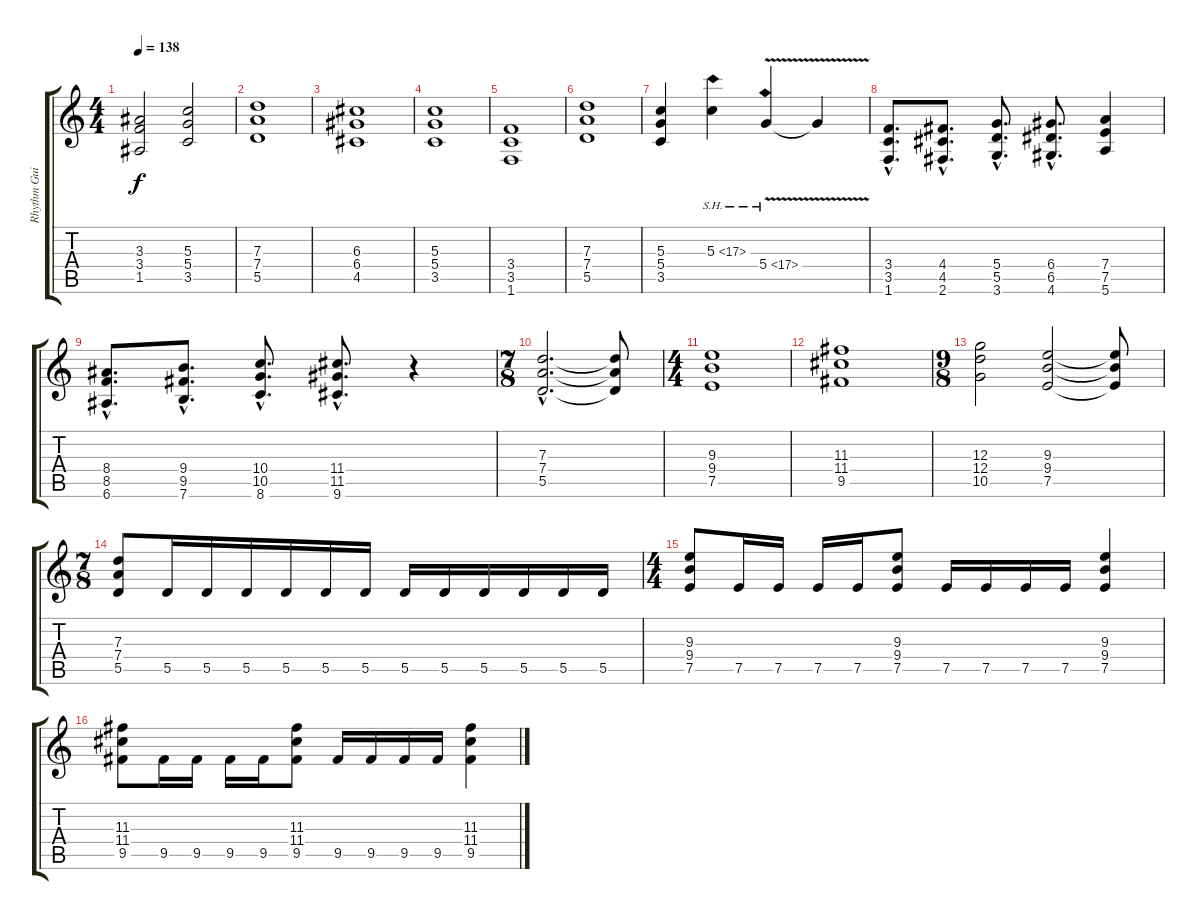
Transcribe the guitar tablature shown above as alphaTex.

\track ("Rhythm Guitar" "Rhythm Gui") {instrument distortionguitar}
\staff {score tabs}
\tuning (E4 B3 G3 D3 A2 E2) {hide}
\ts (4 4)
\tempo 138
\clef g2
\ks c
(3.3 3.4 1.5).2{dy f} (5.3 5.4 3.5).2 |
(7.3 7.4 5.5).1 |
(6.3 6.4 4.5).1 |
(5.3 5.4 3.5).1 |
(3.4 3.5 1.6).1 |
(7.3 7.4 5.5).1 |
(5.3 5.4 3.5).4 5.3{sh 12}.4 5.4{sh 12 v}.4 5.4{t}.4 |
(3.4{hac} 3.5{hac} 1.6{hac}).8{d} (4.4{hac} 4.5{hac} 2.6{hac}).8{d} (5.4{hac} 5.5{hac} 3.6{hac}).8{d} (6.4{hac} 6.5{hac} 4.6{hac}).8{d} (7.4 7.5 5.6).4 |
(8.4{hac} 8.5{hac} 6.6{hac}).8{d} (9.4{hac} 9.5{hac} 7.6{hac}).8{d} (10.4{hac} 10.5{hac} 8.6{hac}).8{d} (11.4{hac} 11.5{hac} 9.6{hac}).8{d} r.4 |
\ts (7 8)
\section ("" "")
(7.3{hac} 7.4{hac} 5.5{hac}).2{d} (7.3{t} 7.4{t} 5.5{t}).8 |
\ts (4 4)
(9.3 9.4 7.5).1 |
(11.3 11.4 9.5).1 |
\ts (9 8)
(12.3 12.4 10.5).2 (9.3 9.4 7.5).2 (9.3{t} 9.4{t} 7.5{t}).8 |
\ts (7 8)
(7.3 7.4 5.5).8 5.5.16 5.5.16 5.5.16 5.5.16 5.5.16 5.5.16 5.5.16 5.5.16 5.5.16 5.5.16 5.5.16 5.5.16 |
\ts (4 4)
(9.3 9.4 7.5).8 7.5.16 7.5.16 7.5.16 7.5.16 (9.3 9.4 7.5).8 7.5.16 7.5.16 7.5.16 7.5.16 (9.3 9.4 7.5).4 |
(11.3 11.4 9.5).8 9.5.16 9.5.16 9.5.16 9.5.16 (11.3 11.4 9.5).8 9.5.16 9.5.16 9.5.16 9.5.16 (11.3 11.4 9.5).4
